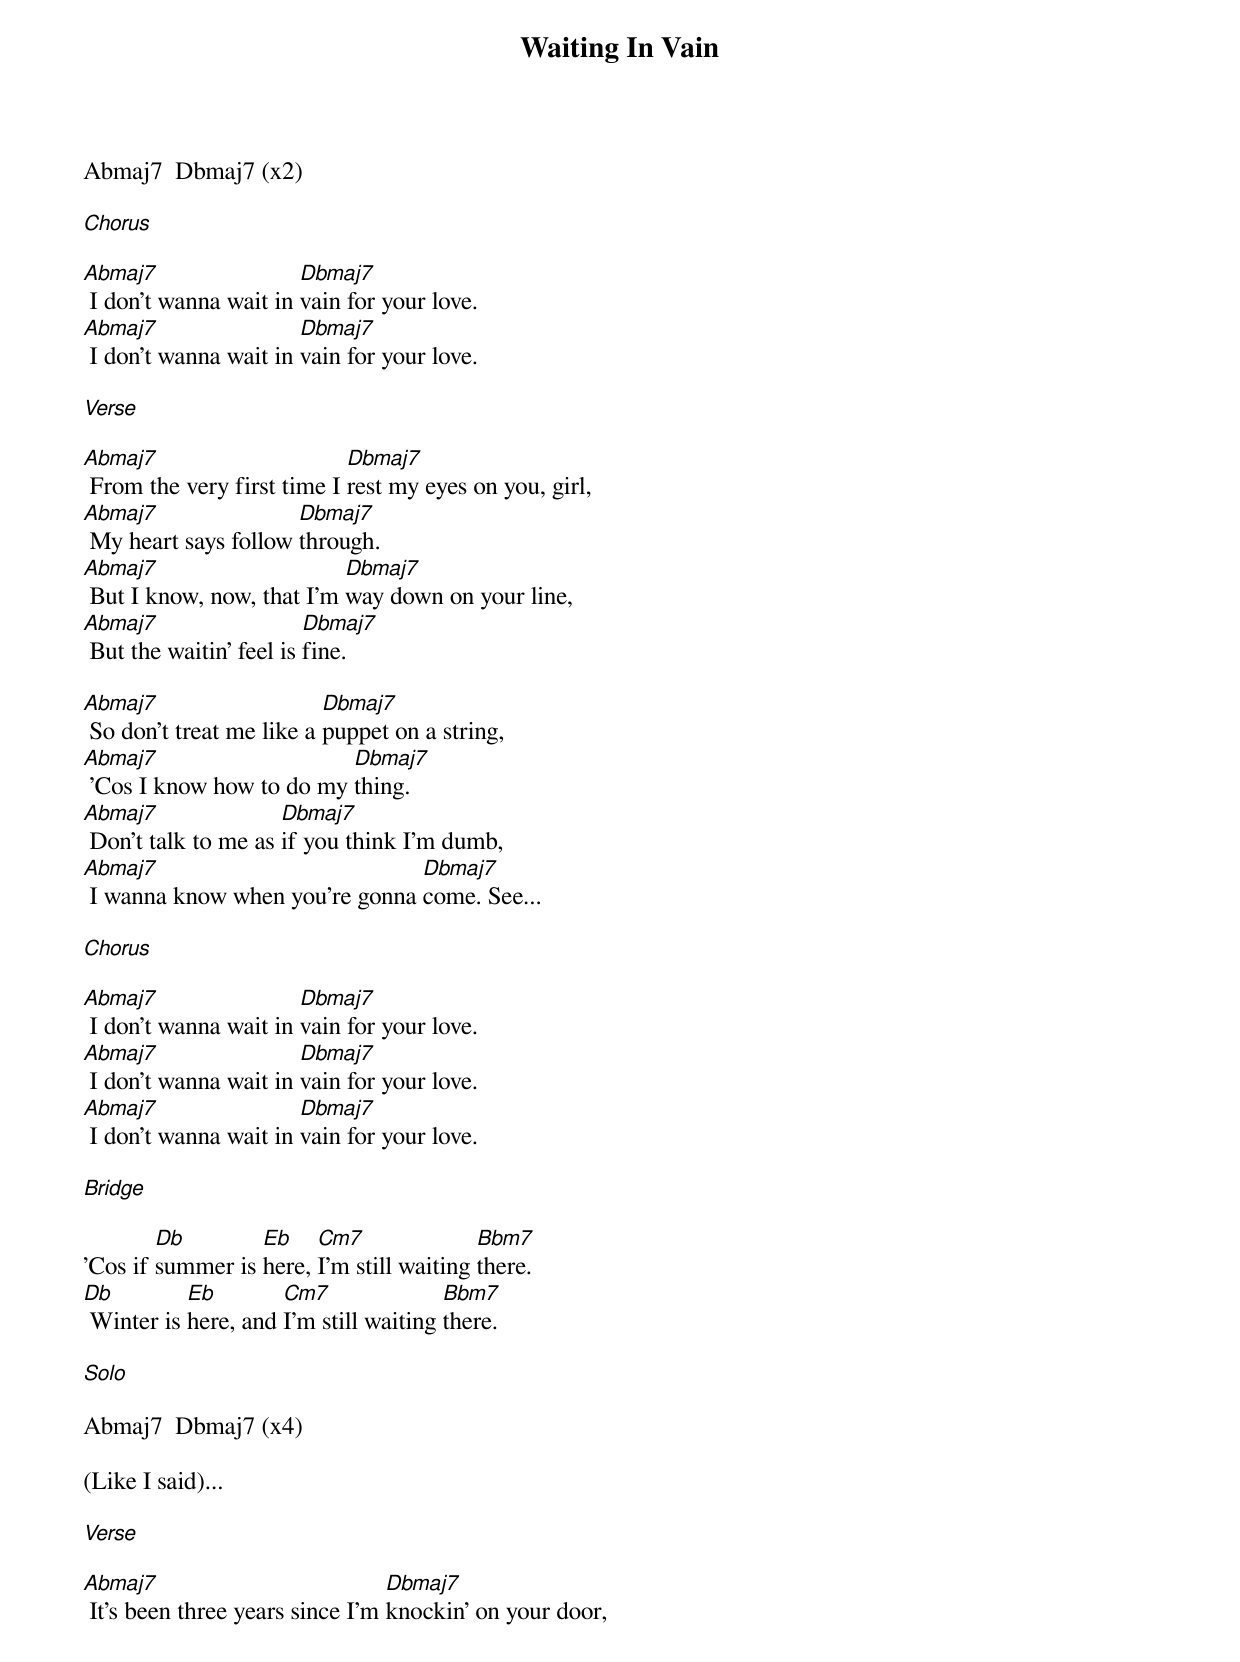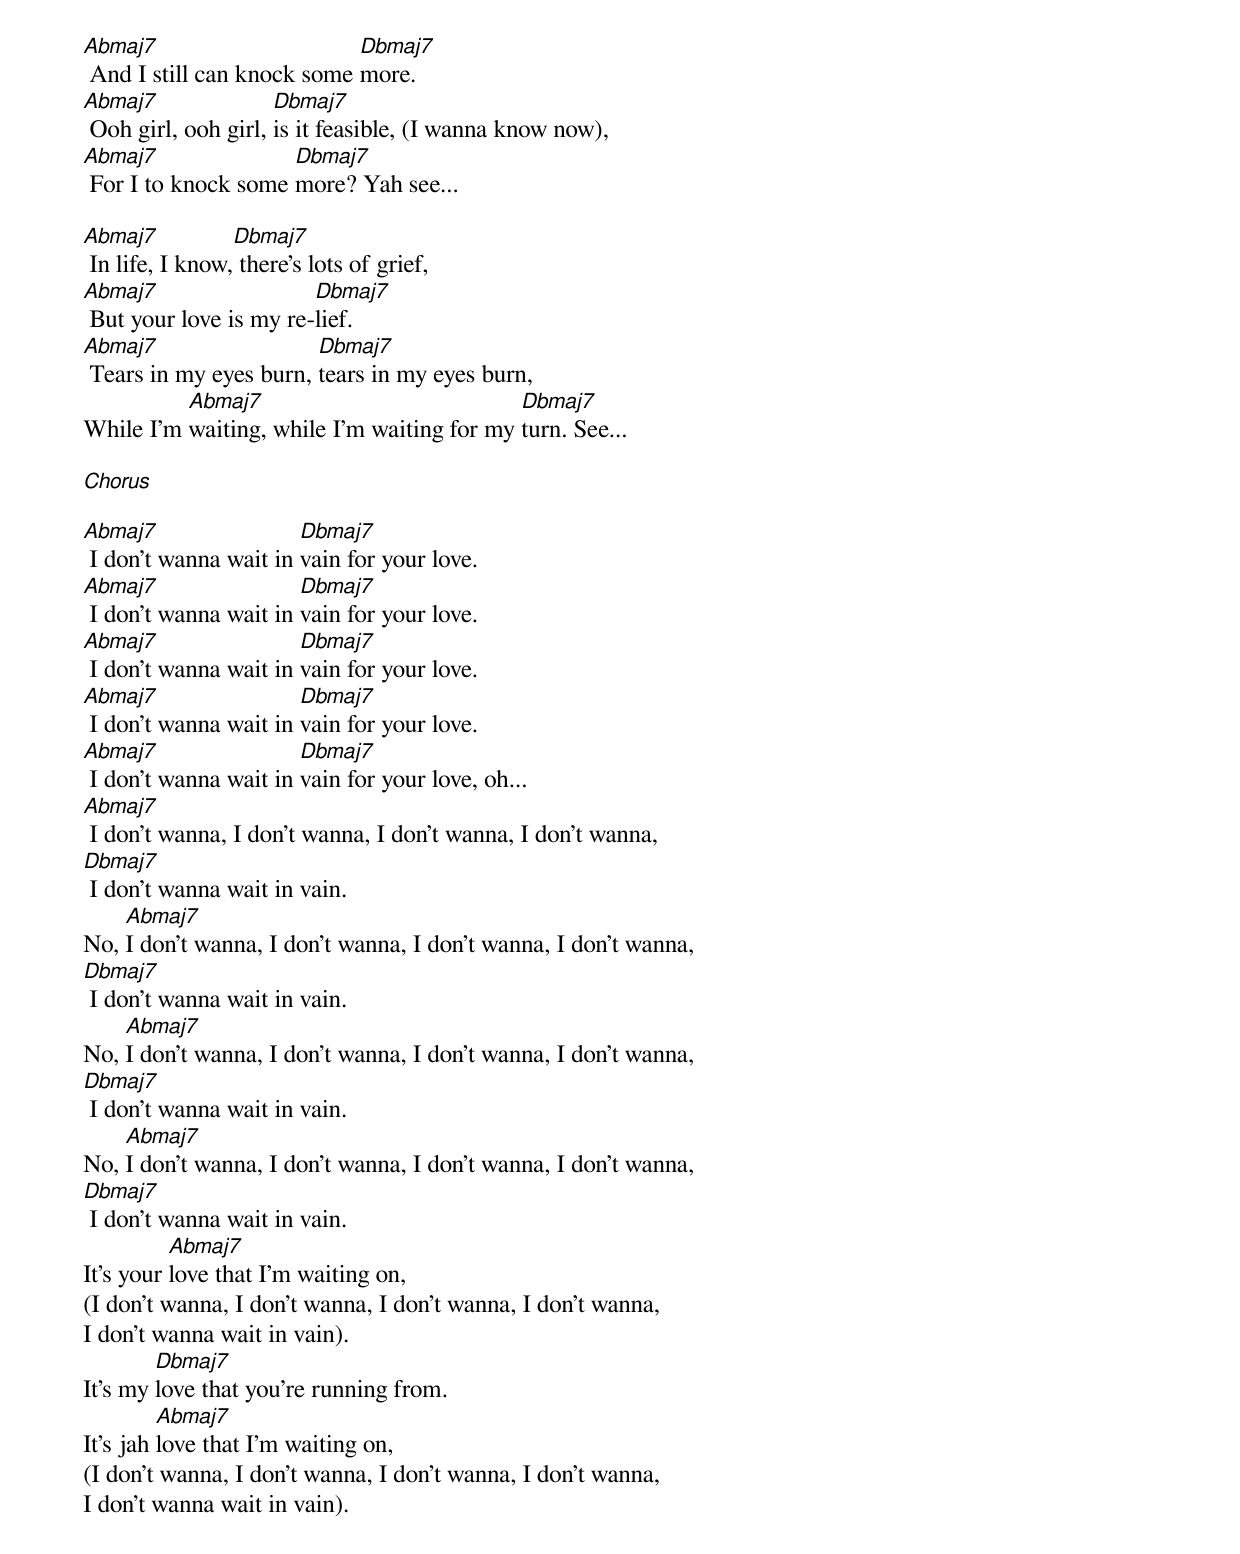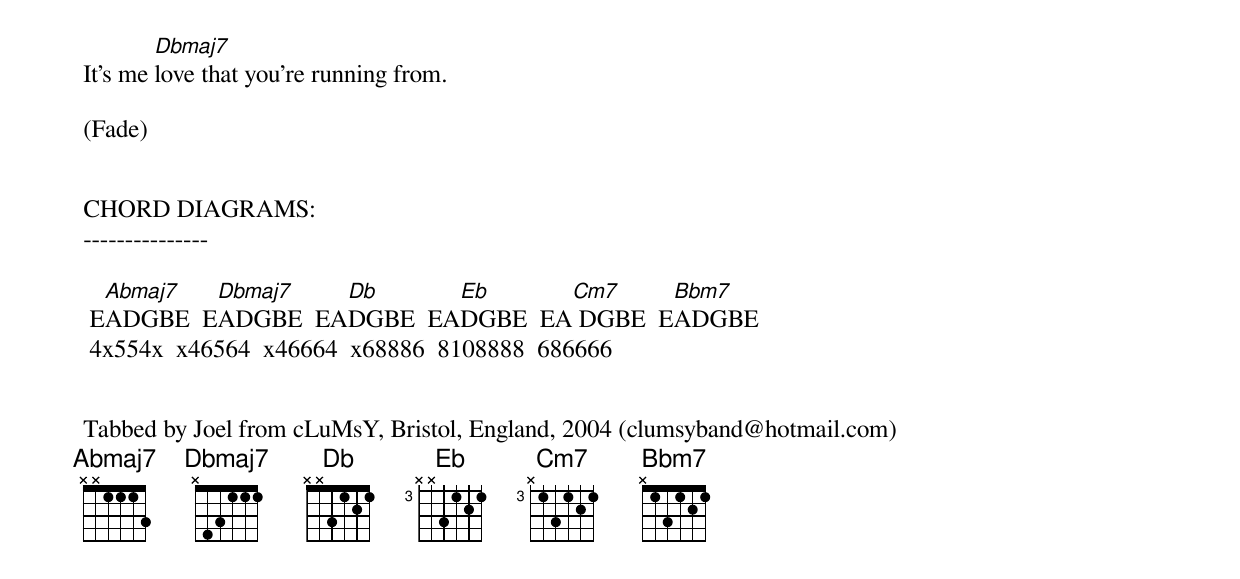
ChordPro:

{title:Waiting In Vain}
Abmaj7  Dbmaj7 (x2)

[Chorus]

[Abmaj7] I don't wanna wait in [Dbmaj7]vain for your love.
[Abmaj7] I don't wanna wait in [Dbmaj7]vain for your love.

[Verse]

[Abmaj7] From the very first time I [Dbmaj7]rest my eyes on you, girl,
[Abmaj7] My heart says follow [Dbmaj7]through.
[Abmaj7] But I know, now, that I'm [Dbmaj7]way down on your line,
[Abmaj7] But the waitin' feel is [Dbmaj7]fine.

[Abmaj7] So don't treat me like a [Dbmaj7]puppet on a string,
[Abmaj7] 'Cos I know how to do my [Dbmaj7]thing.
[Abmaj7] Don't talk to me as [Dbmaj7]if you think I'm dumb,
[Abmaj7] I wanna know when you're gonna [Dbmaj7]come. See...

[Chorus]

[Abmaj7] I don't wanna wait in [Dbmaj7]vain for your love.
[Abmaj7] I don't wanna wait in [Dbmaj7]vain for your love.
[Abmaj7] I don't wanna wait in [Dbmaj7]vain for your love.

[Bridge]

'Cos if [Db]summer is [Eb]here, [Cm7]I'm still waiting [Bbm7]there.
[Db] Winter is [Eb]here, and [Cm7]I'm still waiting [Bbm7]there.

[Solo]

Abmaj7  Dbmaj7 (x4)

(Like I said)...

[Verse]

[Abmaj7] It's been three years since I'm [Dbmaj7]knockin' on your door,
[Abmaj7] And I still can knock some [Dbmaj7]more.
[Abmaj7] Ooh girl, ooh girl, [Dbmaj7]is it feasible, (I wanna know now),
[Abmaj7] For I to knock some [Dbmaj7]more? Yah see...

[Abmaj7] In life, I know,[Dbmaj7] there's lots of grief,
[Abmaj7] But your love is my re-[Dbmaj7]lief.
[Abmaj7] Tears in my eyes burn, [Dbmaj7]tears in my eyes burn,
While I'm [Abmaj7]waiting, while I'm waiting for my [Dbmaj7]turn. See...

[Chorus]

[Abmaj7] I don't wanna wait in [Dbmaj7]vain for your love.
[Abmaj7] I don't wanna wait in [Dbmaj7]vain for your love.
[Abmaj7] I don't wanna wait in [Dbmaj7]vain for your love.
[Abmaj7] I don't wanna wait in [Dbmaj7]vain for your love.
[Abmaj7] I don't wanna wait in [Dbmaj7]vain for your love, oh...
[Abmaj7] I don't wanna, I don't wanna, I don't wanna, I don't wanna,
[Dbmaj7] I don't wanna wait in vain.
No, [Abmaj7]I don't wanna, I don't wanna, I don't wanna, I don't wanna,
[Dbmaj7] I don't wanna wait in vain.
No, [Abmaj7]I don't wanna, I don't wanna, I don't wanna, I don't wanna,
[Dbmaj7] I don't wanna wait in vain.
No, [Abmaj7]I don't wanna, I don't wanna, I don't wanna, I don't wanna,
[Dbmaj7] I don't wanna wait in vain.
It's your [Abmaj7]love that I'm waiting on,
(I don't wanna, I don't wanna, I don't wanna, I don't wanna,
I don't wanna wait in vain).
It's my [Dbmaj7]love that you're running from.
It's jah [Abmaj7]love that I'm waiting on,
(I don't wanna, I don't wanna, I don't wanna, I don't wanna,
I don't wanna wait in vain).
It's me [Dbmaj7]love that you're running from.

(Fade)


CHORD DIAGRAMS:
---------------

 E[Abmaj7]ADGBE  E[Dbmaj7]ADGBE  EA[Db]DGBE  EA[Eb]DGBE  EA[Cm7] DGBE  E[Bbm7]ADGBE
 4x554x  x46564  x46664  x68886  8108888  686666


Tabbed by Joel from cLuMsY, Bristol, England, 2004 (clumsyband@hotmail.com)
